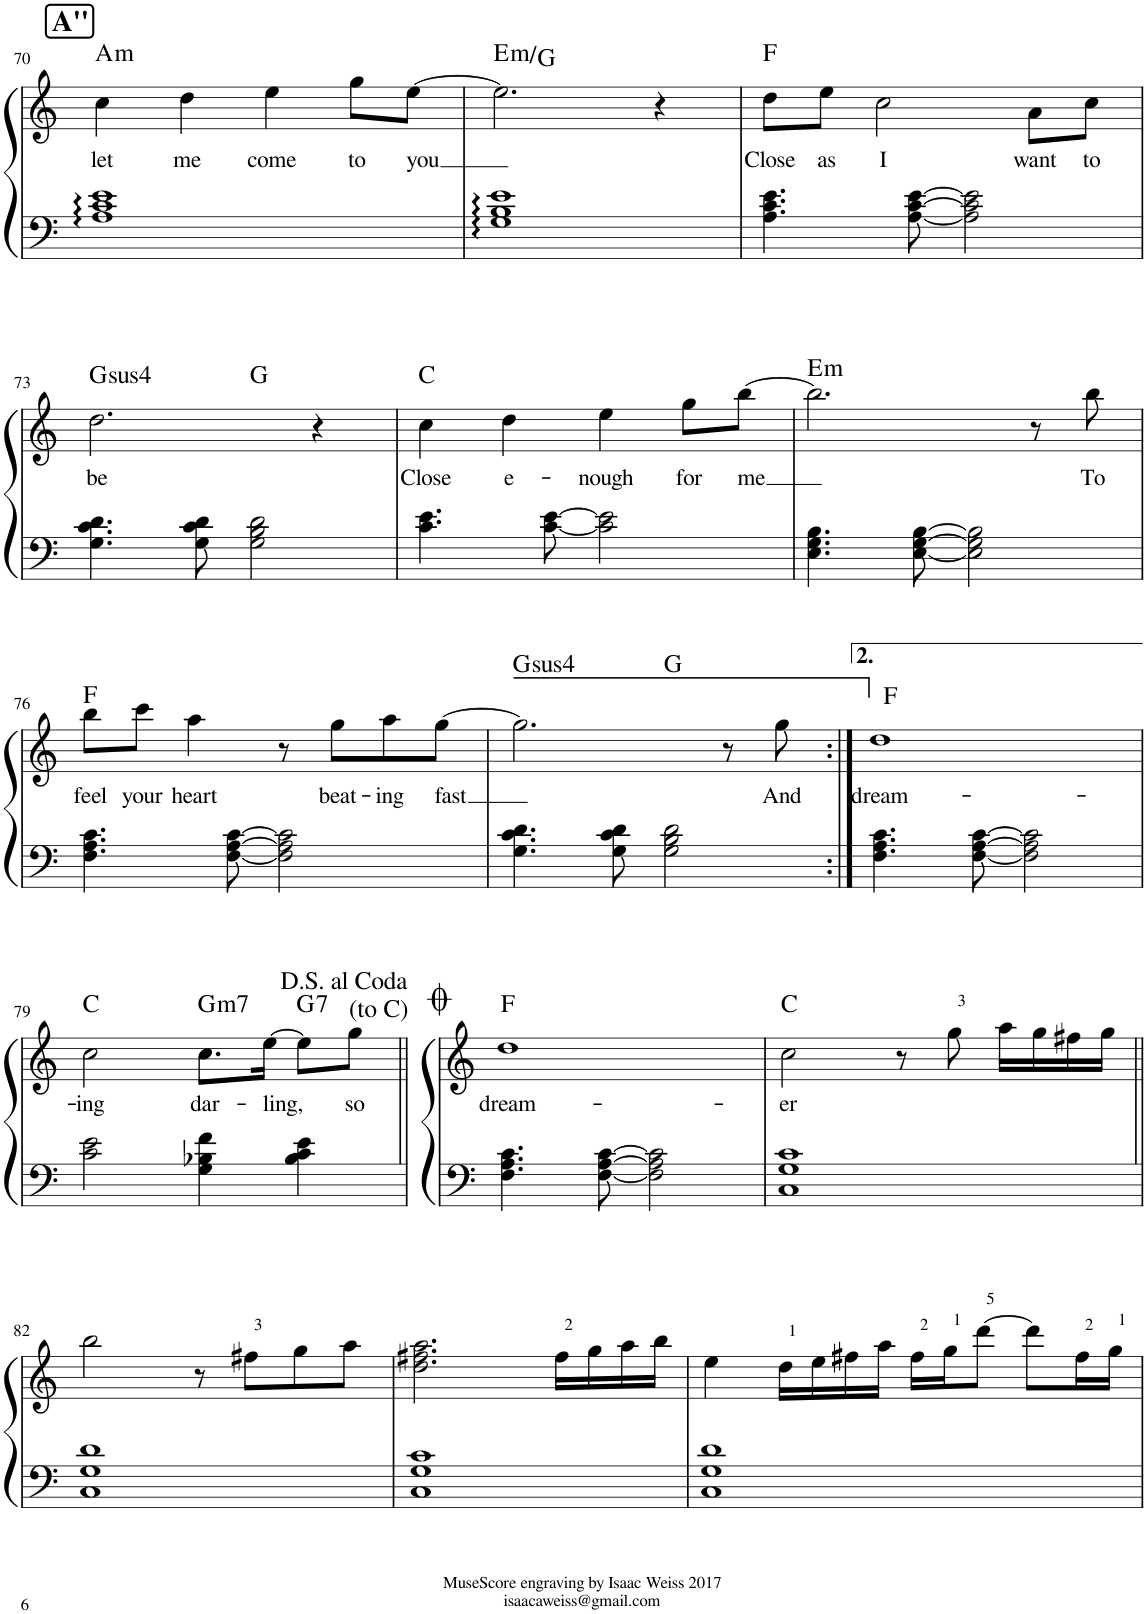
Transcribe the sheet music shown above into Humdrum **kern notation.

**kern	**kern	**text	**harte
*part1	*part1	*part1	*part1
*staff2	*staff1	*staff1	*
*I"Piano	*	*	*
*I'Pno.	*	*	*
!!LO:PB:g=z
*clefF4	*clefG2	*	*
*k[]	*k[]	*	*
*M4/4	*M4/4	*	*
*met(c)	*met(c)	*	*
!!LO:REH:place=s1:a:B:cj:fs=14:t=A''
=70	=70	=70	=70
!	!	!LO:LY:b	!LO:H:kt=m
1A 1c 1e	4cc\	let	A:min
!	!	!LO:LY:b	!
.	4dd\	me	.
!	!	!LO:LY:b	!
.	4ee\	come	.
!	!	!LO:LY:b	!
.	8gg\L	to	.
!	!	!LO:LY:b	!
.	[8ee\J	you	.
=71	=71	=71	=71
!	!	!	!LO:H:kt=m
1G 1B 1e	2.ee\]	.	E:min/b3
.	4r	.	.
=72	=72	=72	=72
!	!	!LO:LY:b	!
4.A\ 4.c\ 4.e\	8dd\L	Close	F:maj
!	!	!LO:LY:b	!
.	8ee\J	as	.
!	!	!LO:LY:b	!
.	2cc\	I	.
[8A\ [8c\ [8e\	.	.	.
2A\] 2c\] 2e\]	.	.	.
!	!	!LO:LY:b	!
.	8a\L	want	.
!	!	!LO:LY:b	!
.	8cc\J	to	.
!!LO:LB:g=z
=73	=73	=73	=73
!	!	!LO:LY:b	!LO:H:kt=4
*	*^	*	*
4.G\ 4.c\ 4.d\	2.dd\	2ryy	be	G:sus4
8G\ 8c\ 8d\	.	.	.	.
2G\ 2B\ 2d\	.	2ryy	.	G:maj
.	4r	.	.	.
=74	=74	=74	=74	=74
!	!	!	!LO:LY:b	!
*	*v	*v	*	*
4.c\ 4.e\	4cc\	Close	C:maj
!	!	!LO:LY:b	!
.	4dd\	e-	.
[8c\ [8e\	.	.	.
!	!	!LO:LY:b	!
2c\] 2e\]	4ee\	-nough	.
!	!	!LO:LY:b	!
.	8gg\L	for	.
!	!	!LO:LY:b	!
.	[8bb\J	me	.
=75	=75	=75	=75
!	!	!	!LO:H:kt=m
4.E\ 4.G\ 4.B\	2.bb\]	.	E:min
[8E\ [8G\ [8B\	.	.	.
2E\] 2G\] 2B\]	.	.	.
.	8r	.	.
!	!	!LO:LY:b	!
.	8bb\	To	.
!!LO:LB:g=z
=76	=76	=76	=76
!	!	!LO:LY:b	!
4.F\ 4.A\ 4.c\	8bb\L	feel	F:maj
!	!	!LO:LY:b	!
.	8ccc\J	your	.
!	!	!LO:LY:b	!
.	4aa\	heart	.
[8F\ [8A\ [8c\	.	.	.
2F\] 2A\] 2c\]	8r	.	.
!	!	!LO:LY:b	!
.	8gg\L	beat-	.
!	!	!LO:LY:b	!
.	8aa\	-ing	.
!	!	!LO:LY:b	!
.	[8gg\J	fast	.
=77	=77	=77	=77
!	!	!	!LO:H:kt=4
*	*^	*	*
4.G\ 4.c\ 4.d\	2.gg\]	2ryy	.	G:sus4
8G\ 8c\ 8d\	.	.	.	.
2G\ 2B\ 2d\	.	2ryy	.	G:maj
.	8r	.	.	.
!	!	!	!LO:LY:b	!
.	8gg\	.	And	.
=78:|!	=78:|!	=78:|!	=78:|!	=78:|!
!	!	!	!LO:LY:b	!
*	*v	*v	*	*
4.F\ 4.A\ 4.c\	1dd	dream-	F:maj
[8F\ [8A\ [8c\	.	.	.
2F\] 2A\] 2c\]	.	.	.
!!LO:LB:g=z
=79	=79	=79	=79
!	!	!LO:LY:b	!
2c\ 2e\	2cc\	-ing	C:maj
!	!	!LO:LY:b	!LO:H:kt=m7
4G\ 4B-X\ 4f\	8.cc\L	dar-	G:min7
!	!	!LO:LY:b	!
.	[16ee\Jk	-ling,	.
!	!	!	!LO:H:kt=7
4B-\ 4c\ 4e\	8ee\L]	.	G:7
!	!	!LO:LY:b	!
.	8gg\J	so	.
!	!LO:TX:a:t=D.S. al Coda\n(to C)	!	!
!LO:TX:a:t=D.S. al Coda\n(to C)	!	!	!
=80||	=80||	=80||	=80||
!	!	!LO:LY:b	!
4.F\ 4.A\ 4.c\	1dd	dream-	F:maj
[8F\ [8A\ [8c\	.	.	.
2F\] 2A\] 2c\]	.	.	.
=81	=81	=81	=81
!	!	!LO:LY:b	!
1C 1G 1c	2cc\	-er	C:maj
.	8r	.	.
.	8gg\	.	.
.	16aa\LL	.	.
.	16gg\	.	.
.	16ff#X\	.	.
.	16gg\JJ	.	.
!!LO:LB:g=z
=82||	=82||	=82||	=82||
1C 1G 1d	2bb\	.	.
.	8r	.	.
.	8ff#X\L	.	.
.	8gg\	.	.
.	8aa\J	.	.
=83	=83	=83	=83
1C 1G 1c	2.dd\ 2.ff#X\ 2.aa\	.	.
.	16ff#\LL	.	.
.	16gg\	.	.
.	16aa\	.	.
.	16bb\JJ	.	.
=84	=84	=84	=84
1C 1G 1d	4ee\	.	.
.	16dd\LL	.	.
.	16ee\	.	.
.	16ff#X\	.	.
.	16aa\JJ	.	.
.	16ff#\LL	.	.
.	16gg\J	.	.
.	[8ddd\J	.	.
.	8ddd\L]	.	.
.	16ff#\L	.	.
.	16gg\JJ	.	.
=	=	=	=
*-	*-	*-	*-
